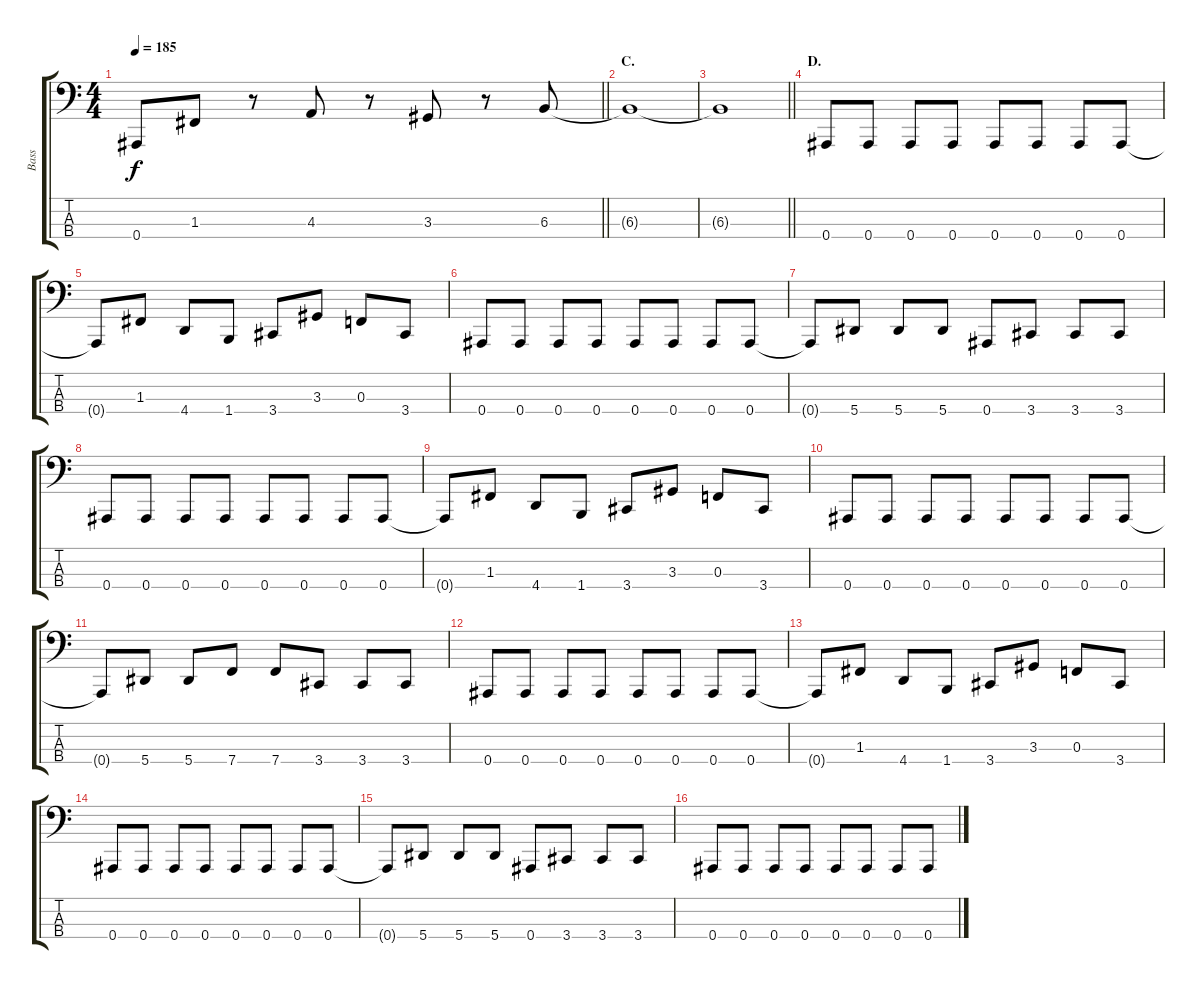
\track ("Bass" "Bass") {instrument electricbasspick}
\staff {score tabs}
\tuning (Eb2 Bb1 F1 Bb0) {hide}
\ts (4 4)
\tempo 185
\clef f4
\barLineRight lightlight
\ks c
0.4{t}.8{dy f} 1.3.8 r.8 4.3.8 r.8 3.3.8 r.8 6.3.8 |
\section ("" "C.")
6.3{t}.1 |
\barLineRight lightlight
6.3{t}.1 |
\section ("" "D.")
0.4.8 0.4.8 0.4.8 0.4.8 0.4.8 0.4.8 0.4.8 0.4.8 |
0.4{t}.8 1.3.8 4.4.8 1.4.8 3.4.8 3.3.8 0.3.8 3.4.8 |
0.4.8 0.4.8 0.4.8 0.4.8 0.4.8 0.4.8 0.4.8 0.4.8 |
0.4{t}.8 5.4.8 5.4.8 5.4.8 0.4.8 3.4.8 3.4.8 3.4.8 |
0.4.8 0.4.8 0.4.8 0.4.8 0.4.8 0.4.8 0.4.8 0.4.8 |
0.4{t}.8 1.3.8 4.4.8 1.4.8 3.4.8 3.3.8 0.3.8 3.4.8 |
0.4.8 0.4.8 0.4.8 0.4.8 0.4.8 0.4.8 0.4.8 0.4.8 |
0.4{t}.8 5.4.8 5.4.8 7.4.8 7.4.8 3.4.8 3.4.8 3.4.8 |
0.4.8 0.4.8 0.4.8 0.4.8 0.4.8 0.4.8 0.4.8 0.4.8 |
0.4{t}.8 1.3.8 4.4.8 1.4.8 3.4.8 3.3.8 0.3.8 3.4.8 |
0.4.8 0.4.8 0.4.8 0.4.8 0.4.8 0.4.8 0.4.8 0.4.8 |
0.4{t}.8 5.4.8 5.4.8 5.4.8 0.4.8 3.4.8 3.4.8 3.4.8 |
0.4.8 0.4.8 0.4.8 0.4.8 0.4.8 0.4.8 0.4.8 0.4.8
